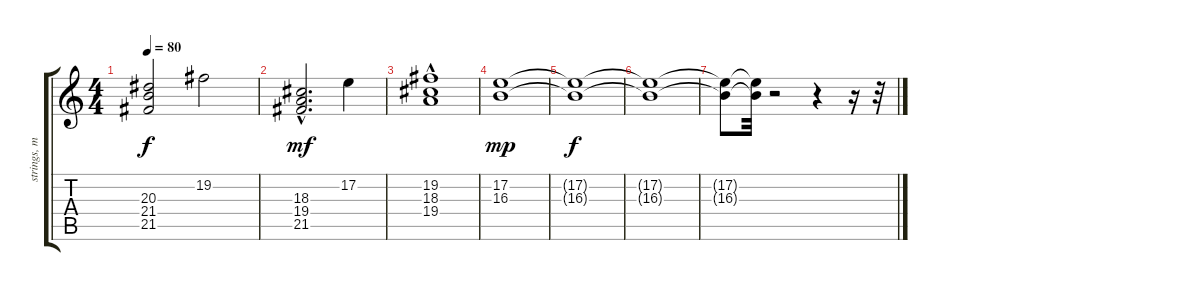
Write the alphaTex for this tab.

\track ("strings, meletron" "strings, m") {instrument stringensemble1}
\staff {score tabs}
\tuning (E4 B3 G3 D3 A2 E2) {hide}
\ts (4 4)
\tempo 80
\clef g2
\ks c
(20.3 21.4 21.5).2{dy f balance 8} 19.2.2 |
(18.3{hac} 19.4 21.5).2{d dy mf} 17.2.4 |
(19.2{hac} 18.3 19.4).1 |
(17.2 16.3).1{dy mp} |
(17.2{t} 16.3{t}).1{dy f} |
(17.2{t} 16.3{t}).1 |
(17.2{t} 16.3{t}).8 (17.2{t} 16.3{t}).32 r.2 r.4 r.16 r.32
